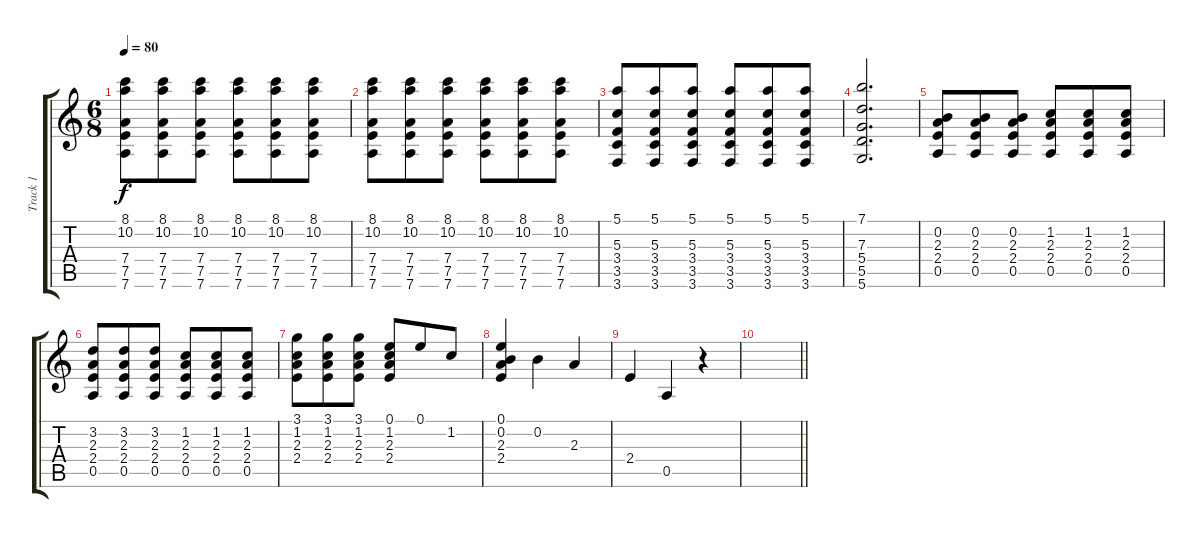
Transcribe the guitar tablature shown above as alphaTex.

\track ("Track 1" "Track 1") {instrument electricguitarjazz}
\staff {score tabs}
\tuning (E4 B3 G3 D3 A2 D2) {hide}
\ts (6 8)
\tempo 80
\clef g2
\ks c
(8.1 10.2 7.4 7.5 7.6).8{dy f} (8.1 10.2 7.4 7.5 7.6).8 (8.1 10.2 7.4 7.5 7.6).8 (8.1 10.2 7.4 7.5 7.6).8 (8.1 10.2 7.4 7.5 7.6).8 (8.1 10.2 7.4 7.5 7.6).8 |
(8.1 10.2 7.4 7.5 7.6).8 (8.1 10.2 7.4 7.5 7.6).8 (8.1 10.2 7.4 7.5 7.6).8 (8.1 10.2 7.4 7.5 7.6).8 (8.1 10.2 7.4 7.5 7.6).8 (8.1 10.2 7.4 7.5 7.6).8 |
(5.1 5.3 3.4 3.5 3.6).8 (5.1 5.3 3.4 3.5 3.6).8 (5.1 5.3 3.4 3.5 3.6).8 (5.1 5.3 3.4 3.5 3.6).8 (5.1 5.3 3.4 3.5 3.6).8 (5.1 5.3 3.4 3.5 3.6).8 |
(7.1 7.3 5.4 5.5 5.6).2{d} |
(0.2 2.3 2.4 0.5).8 (0.2 2.3 2.4 0.5).8 (0.2 2.3 2.4 0.5).8 (1.2 2.3 2.4 0.5).8 (1.2 2.3 2.4 0.5).8 (1.2 2.3 2.4 0.5).8 |
(3.2 2.3 2.4 0.5).8 (3.2 2.3 2.4 0.5).8 (3.2 2.3 2.4 0.5).8 (1.2 2.3 2.4 0.5).8 (1.2 2.3 2.4 0.5).8 (1.2 2.3 2.4 0.5).8 |
(3.1 1.2 2.3 2.4).8 (3.1 1.2 2.3 2.4).8 (3.1 1.2 2.3 2.4).8 (0.1 1.2 2.3 2.4).8 0.1.8 1.2.8 |
(0.1 0.2 2.3 2.4).4 0.2.4 2.3.4 |
2.4.4 0.5.4 r.4 |
\barLineRight lightlight
